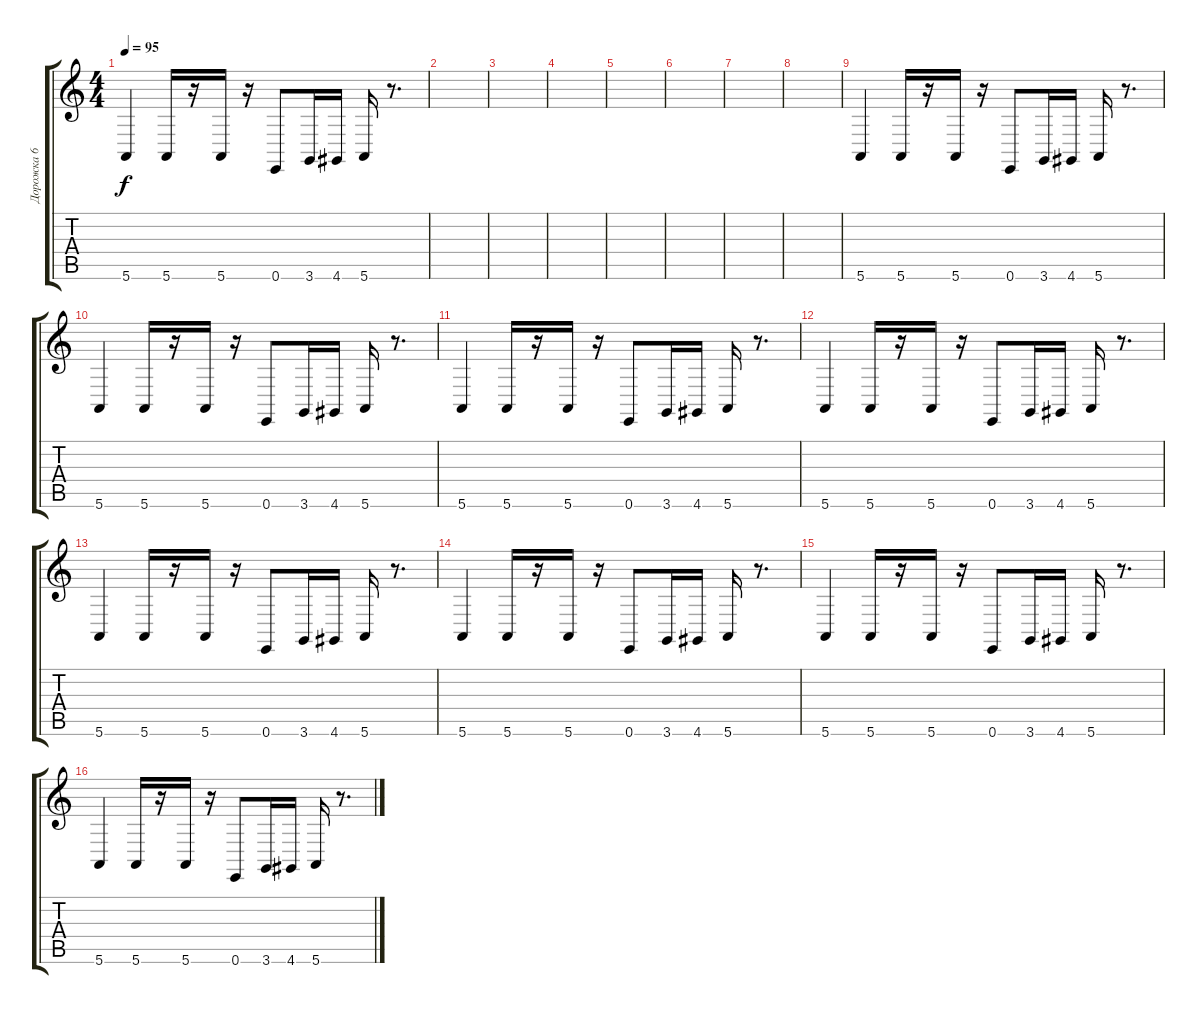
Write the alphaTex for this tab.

\track ("Дорожка 6" "Дорожка 6") {instrument oboe}
\staff {score tabs}
\tuning (E4 B3 G3 D3 A2 E2) {hide}
\ts (4 4)
\tempo 95
\clef g2
\ks c
5.6.4{dy f} 5.6.16 r.16 5.6.16 r.16 0.6.8 3.6.16 4.6.16 5.6.16 r.8{d} |
|
|
|
|
|
|
|
5.6.4 5.6.16 r.16 5.6.16 r.16 0.6.8 3.6.16 4.6.16 5.6.16 r.8{d} |
5.6.4 5.6.16 r.16 5.6.16 r.16 0.6.8 3.6.16 4.6.16 5.6.16 r.8{d} |
5.6.4 5.6.16 r.16 5.6.16 r.16 0.6.8 3.6.16 4.6.16 5.6.16 r.8{d} |
5.6.4 5.6.16 r.16 5.6.16 r.16 0.6.8 3.6.16 4.6.16 5.6.16 r.8{d} |
5.6.4 5.6.16 r.16 5.6.16 r.16 0.6.8 3.6.16 4.6.16 5.6.16 r.8{d} |
5.6.4 5.6.16 r.16 5.6.16 r.16 0.6.8 3.6.16 4.6.16 5.6.16 r.8{d} |
5.6.4 5.6.16 r.16 5.6.16 r.16 0.6.8 3.6.16 4.6.16 5.6.16 r.8{d} |
5.6.4 5.6.16 r.16 5.6.16 r.16 0.6.8 3.6.16 4.6.16 5.6.16 r.8{d}
